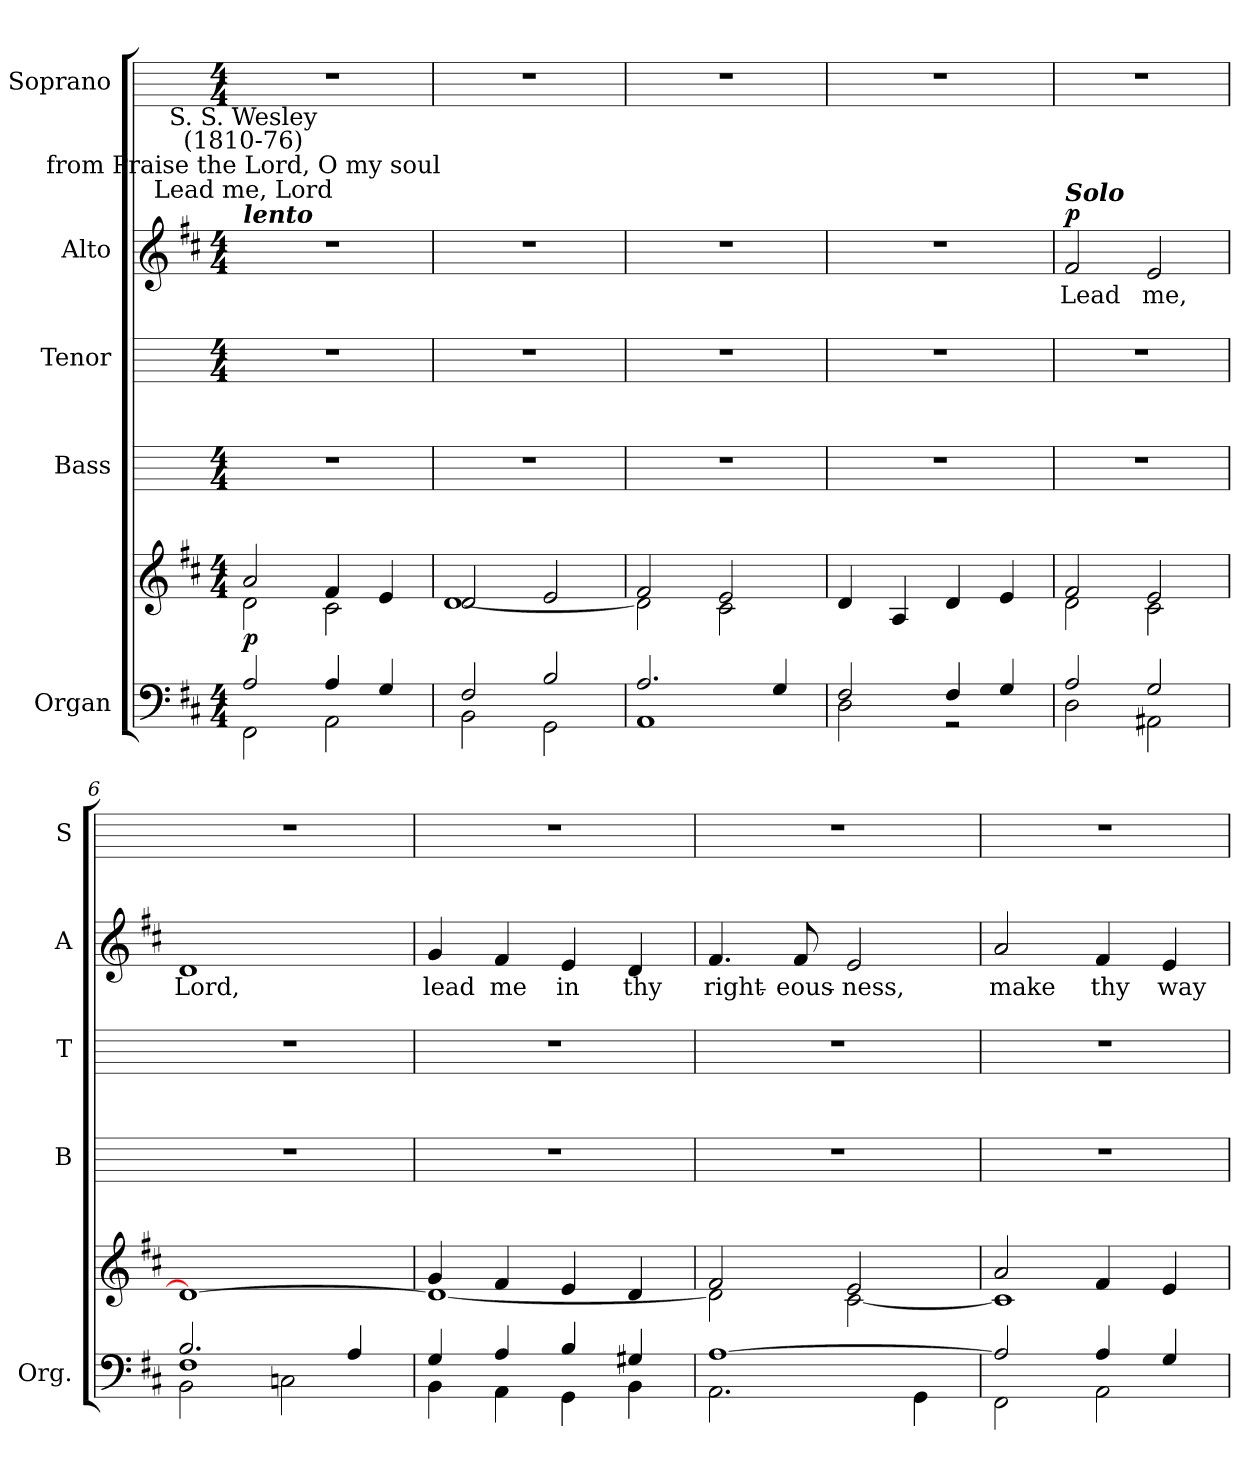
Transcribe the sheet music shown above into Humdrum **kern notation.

**kern	**kern	**dynam	**kern	**kern	**kern	**text	**dynam	**kern
*part5	*part5	*part5	*part4	*part3	*part2	*part2	*part2	*part1
*staff6	*staff5	*staff5/6	*staff4	*staff3	*staff2	*staff2	*staff2	*staff1
*I"Organ	*	*	*I"Bass	*I"Tenor	*I"Alto	*	*	*I"Soprano
*I'Org.	*	*	*I'B	*I'T	*I'A	*	*	*I'S
*clefF4	*clefG2	*	*	*	*clefG2	*	*	*
*k[f#c#]	*k[f#c#]	*	*	*	*k[f#c#]	*	*	*
*D:	*D:	*	*	*	*D:	*	*	*
*M4/4	*M4/4	*	*M4/4	*M4/4	*M4/4	*	*	*M4/4
=1	=1	=1	=1	=1	=1	=1	=1	=1
*^	*^	*	*	*	*	*	*	*
!	!	!	!	!	!	!	!LO:TX:a:Bi:t=lento	!	!	!
!	!	!	!	!	!	!	!LO:TX:a:cj:t=Lead me, Lord	!	!	!
!	!	!	!	!	!	!	!LO:TX:a:cj:t=from Praise the Lord, O my soul	!	!	!
!	!	!	!	!	!	!	!LO:TX:a:cj:t=S. S. Wesley\n(1810-76)	!	!	!
!	!	!	!	!LO:DY:b	!	!	!	!	!	!
2A/	2FF#\	2a/	2d\	p	1r	1r	1r	.	.	1r
4A/	2AA\	4f#/	2c#\	.	.	.	.	.	.	.
4G/	.	4e/	.	.	.	.	.	.	.	.
=2	=2	=2	=2	=2	=2	=2	=2	=2	=2	=2
2F#/	2BB\	2d/	[1d\	.	1r	1r	1r	.	.	1r
2B/	2GG\	2e/	.	.	.	.	.	.	.	.
=3	=3	=3	=3	=3	=3	=3	=3	=3	=3	=3
2.A/	1AA\	2f#/	2d\]	.	1r	1r	1r	.	.	1r
.	.	2e/	2c#\	.	.	.	.	.	.	.
4G/	.	.	.	.	.	.	.	.	.	.
=4	=4	=4	=4	=4	=4	=4	=4	=4	=4	=4
2F#/	2D\	4d/	2ryy	.	1r	1r	1r	.	.	1r
.	.	4A/	.	.	.	.	.	.	.	.
4F#/	2r	4d/	2ryy	.	.	.	.	.	.	.
4G/	.	4e/	.	.	.	.	.	.	.	.
=5	=5	=5	=5	=5	=5	=5	=5	=5	=5	=5
!	!	!	!	!	!	!	!LO:TX:a:Bi:t=Solo	!	!	!
!	!	!	!	!	!	!	!	!LO:LY:b	!LO:DY:b	!
2A/	2D\	2f#/	2d\	.	1r	1r	2f#	Lead	p	1r
!	!	!	!	!	!	!	!	!LO:LY:b	!	!
2G/	2AA#X\	2e/	2c#\	.	.	.	2e	me,	.	.
=6	=6	=6	=6	=6	=6	=6	=6	=6	=6	=6
*	*^	*	*	*	*	*	*	*	*	*
!	!	!	!	!	!	!	!	!	!LO:LY:b	!	!
*	*	*	*v	*v	*	*	*	*	*	*	*
2.B/	1F#/	2BB\	1d\_	.	1r	1r	1d	Lord,	.	1r
.	.	2Cn\	.	.	.	.	.	.	.	.
4A/	.	.	.	.	.	.	.	.	.	.
*	*v	*v	*	*	*	*	*	*	*	*
=7	=7	=7	=7	=7	=7	=7	=7	=7	=7
*	*	*^	*	*	*	*	*	*	*
!	!	!	!	!	!	!	!	!LO:LY:b	!	!
4G/	4BB\	4g/	1d\_	.	1r	1r	4g	lead	.	1r
!	!	!	!	!	!	!	!	!LO:LY:b	!	!
4A/	4AA\	4f#/	.	.	.	.	4f#	me	.	.
!	!	!	!	!	!	!	!	!LO:LY:b	!	!
4B/	4GG\	4e/	.	.	.	.	4e	in	.	.
!	!	!	!	!	!	!	!	!LO:LY:b	!	!
4G#X/	4BB\	4d/	.	.	.	.	4d	thy	.	.
=8	=8	=8	=8	=8	=8	=8	=8	=8	=8	=8
!	!	!	!	!	!	!	!	!LO:LY:b	!	!
[1A/	2.AA\	2f#/	2d\]	.	1r	1r	4.f#	right-	.	1r
!	!	!	!	!	!	!	!	!LO:LY:b	!	!
.	.	.	.	.	.	.	8f#	-eous-	.	.
!	!	!	!	!	!	!	!	!LO:LY:b	!	!
.	.	2e/	[2c#\	.	.	.	2e	-ness,	.	.
.	4GG\	.	.	.	.	.	.	.	.	.
=9	=9	=9	=9	=9	=9	=9	=9	=9	=9	=9
!	!	!	!	!	!	!	!	!LO:LY:b	!	!
2A/]	2FF#\	2a/	1c#\]	.	1r	1r	2a	make	.	1r
!	!	!	!	!	!	!	!	!LO:LY:b	!	!
4A/	2AA\	4f#/	.	.	.	.	4f#	thy	.	.
!	!	!	!	!	!	!	!	!LO:LY:b	!	!
4G/	.	4e/	.	.	.	.	4e	way	.	.
*v	*v	*	*	*	*	*	*	*	*	*
*	*v	*v	*	*	*	*	*	*	*
=	=	=	=	=	=	=	=	=
*-	*-	*-	*-	*-	*-	*-	*-	*-
